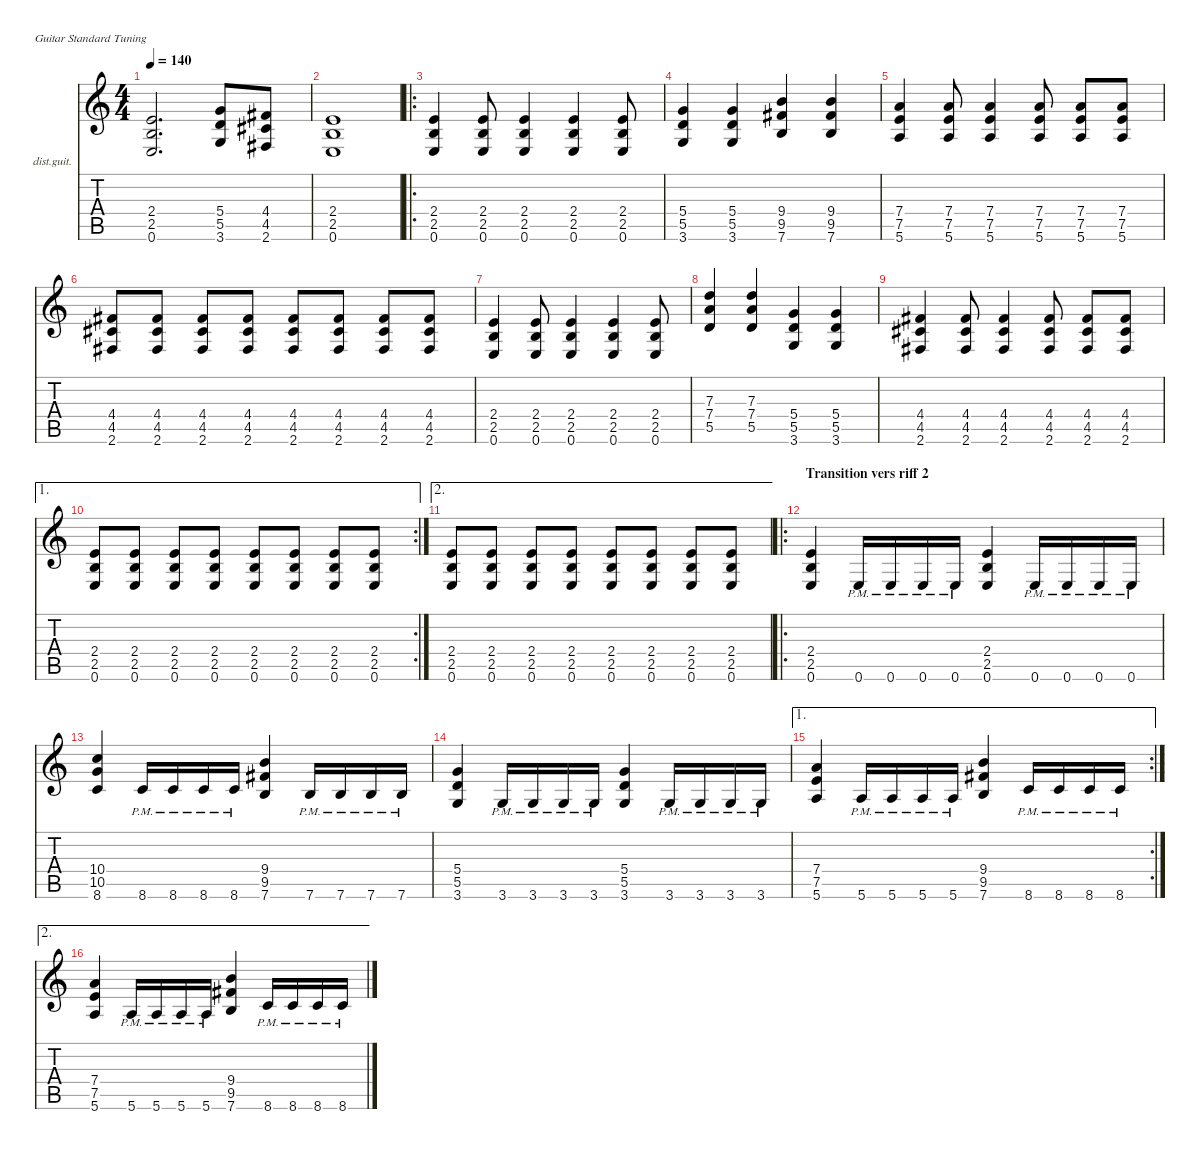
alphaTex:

\defaultSystemsLayout 4
\hideDynamics
\bracketExtendMode nobrackets
\firstSystemTrackNameOrientation horizontal
\otherSystemsTrackNameOrientation horizontal
\track ("Rythm Guitar" "dist.guit.") {instrument distortionguitar}
\staff {score tabs}
\tuning (E4 B3 G3 D3 A2 E2)
\ts (4 4)
\tempo 140
\clef g2
\ks c
(0.6 2.5 2.4).2{d dy mf} (3.6 5.5 5.4).8 (2.6{acc #} 4.5{acc #} 4.4{acc #}).8 |
(0.6 2.5 2.4).1 |
\ro
(0.6 2.5 2.4).4 (0.6 2.5 2.4).8 (0.6 2.5 2.4).4 (0.6 2.5 2.4).4 (0.6 2.5 2.4).8 |
(3.6 5.5 5.4).4 (3.6 5.5 5.4).4 (7.6 9.5{acc #} 9.4).4 (7.6 9.5{acc #} 9.4).4 |
(5.6 7.5 7.4).4 (7.5 7.4 5.6).8 (7.5 7.4 5.6).4 (7.5 7.4 5.6).8 (7.5 7.4 5.6).8 (7.5 7.4 5.6).8 |
(4.4{acc #} 4.5{acc #} 2.6{acc #}).8 (4.4{acc #} 2.6{acc #} 4.5{acc #}).8 (4.4{acc #} 2.6{acc #} 4.5{acc #}).8 (4.4{acc #} 2.6{acc #} 4.5{acc #}).8 (4.4{acc #} 2.6{acc #} 4.5{acc #}).8 (4.4{acc #} 2.6{acc #} 4.5{acc #}).8 (4.4{acc #} 2.6{acc #} 4.5{acc #}).8 (2.6{acc #} 4.4{acc #} 4.5{acc #}).8 |
(2.5 2.4 0.6).4 (0.6 2.5 2.4).8 (0.6 2.5 2.4).4 (0.6 2.5 2.4).4 (0.6 2.5 2.4).8 |
(5.5 7.4 7.3).4 (5.5 7.4 7.3).4 (3.6 5.5 5.4).4 (3.6 5.5 5.4).4 |
(2.6{acc #} 4.5{acc #} 4.4{acc #}).4 (4.5{acc #} 4.4{acc #} 2.6{acc #}).8 (4.5{acc #} 4.4{acc #} 2.6{acc #}).4 (4.5{acc #} 4.4{acc #} 2.6{acc #}).8 (4.5{acc #} 4.4{acc #} 2.6{acc #}).8 (4.5{acc #} 4.4{acc #} 2.6{acc #}).8 |
\ae 1
\rc 2
(2.4 2.5 0.6).8 (2.4 0.6 2.5).8 (2.4 0.6 2.5).8 (2.4 0.6 2.5).8 (2.4 0.6 2.5).8 (2.4 0.6 2.5).8 (2.4 0.6 2.5).8 (0.6 2.4 2.5).8 |
\ae 2
(2.4 2.5 0.6).8 (2.4 0.6 2.5).8 (2.4 0.6 2.5).8 (2.4 0.6 2.5).8 (2.4 0.6 2.5).8 (2.4 0.6 2.5).8 (2.4 0.6 2.5).8 (0.6 2.4 2.5).8 |
\ro
\section ("" "Transition vers riff 2")
(0.6 2.5 2.4).4 0.6{pm}.16 0.6{pm}.16 0.6{pm}.16 0.6{pm}.16 (0.6 2.5 2.4).4 0.6{pm}.16 0.6{pm}.16 0.6{pm}.16 0.6{pm}.16 |
(8.6 10.5 10.4).4 8.6{pm}.16 8.6{pm}.16 8.6{pm}.16 8.6{pm}.16 (7.6 9.5{acc #} 9.4).4 7.6{pm}.16 7.6{pm}.16 7.6{pm}.16 7.6{pm}.16 |
(3.6 5.5 5.4).4 3.6{pm}.16 3.6{pm}.16 3.6{pm}.16 3.6{pm}.16 (3.6 5.5 5.4).4 3.6{pm}.16 3.6{pm}.16 3.6{pm}.16 3.6{pm}.16 |
\ae 1
\rc 2
(5.6 7.5 7.4).4 5.6{pm}.16 5.6{pm}.16 5.6{pm}.16 5.6{pm}.16 (7.6 9.5{acc #} 9.4).4 8.6{pm}.16 8.6{pm}.16 8.6{pm}.16 8.6{pm}.16 |
\ae 2
(5.6 7.5 7.4).4 5.6{pm}.16 5.6{pm}.16 5.6{pm}.16 5.6{pm}.16 (7.6 9.5{acc #} 9.4).4 8.6{pm}.16 8.6{pm}.16 8.6{pm}.16 8.6{pm}.16
